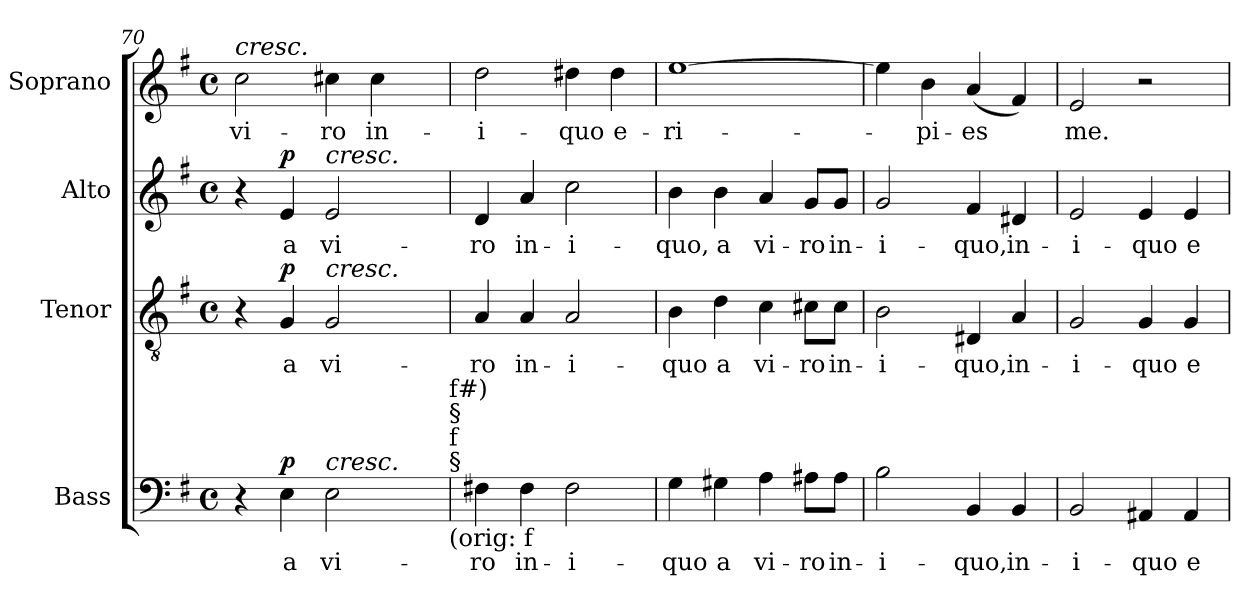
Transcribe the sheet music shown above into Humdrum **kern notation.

**kern	**text	**dynam	**kern	**text	**dynam	**kern	**text	**dynam	**kern	**text
*part4	*part4	*part4	*part3	*part3	*part3	*part2	*part2	*part2	*part1	*part1
*staff4	*staff4	*staff4	*staff3	*staff3	*staff3	*staff2	*staff2	*staff2	*staff1	*staff1
*I"Bass	*	*	*I"Tenor	*	*	*I"Alto	*	*	*I"Soprano	*
*I'B.	*	*	*I'T.	*	*	*I'A.	*	*	*I'S.	*
*clefF4	*	*	*clefGv2	*	*	*clefG2	*	*	*clefG2	*
*	*	*	*ITrd7c12	*	*	*	*	*	*	*
*k[f#]	*	*	*k[f#]	*	*	*k[f#]	*	*	*k[f#]	*
*G:	*	*	*G:	*	*	*G:	*	*	*G:	*
*M4/4	*	*	*M4/4	*	*	*M4/4	*	*	*M4/4	*
*met(c)	*	*	*met(c)	*	*	*met(c)	*	*	*met(c)	*
=70	=70	=70	=70	=70	=70	=70	=70	=70	=70	=70
!	!	!	!	!	!	!	!	!	!LO:TX:a:i:t=cresc.	!
!	!	!	!	!	!	!	!	!	!	!LO:LY:b:color=#000000
*^	*	*	*	*	*	*	*	*	*	*
4r	2ryy	.	.	4r	.	.	4r	.	.	2cci\	vi-
!	!	!LO:LY:b:color=#000000	!	!	!	!	!	!	!	!	!
!	!	!	!	!	!LO:LY:b:color=#000000	!	!	!	!	!	!
!	!	!	!	!	!	!	!	!LO:LY:b:color=#000000	!	!	!
4Ei\	.	a	p	4GGi/	a	p	4ei/	a	p	.	.
!	!	!LO:LY:b:color=#000000	!	!	!	!	!	!	!	!	!
!	!	!	!	!	!LO:LY:b:color=#000000	!	!	!	!	!	!
!	!	!	!	!	!	!	!	!LO:LY:b:color=#000000	!	!	!
!	!	!	!	!	!	!	!LO:TX:a:i:t=cresc.	!	!	!	!
!	!	!	!	!LO:TX:a:i:t=cresc.	!	!	!	!	!	!	!
!LO:TX:a:i:t=cresc.	!	!	!	!	!	!	!	!	!	!	!
!	!	!	!	!	!	!	!	!	!	!	!LO:LY:b:color=#000000
2Ei\	4ryy	vi-	.	2GGi/	vi-	.	2ei/	vi-	.	4cc#Xi\	-ro
!	!	!	!	!	!	!	!	!	!	!	!LO:LY:b:color=#000000
.	8ryy	.	.	.	.	.	.	.	.	4cc#i\	in-
.	16ryy	.	.	.	.	.	.	.	.	.	.
.	32ryy	.	.	.	.	.	.	.	.	.	.
.	64ryy	.	.	.	.	.	.	.	.	.	.
.	128...ryy	.	.	.	.	.	.	.	.	.	.
!	!LO:TX:b:t=(orig&colon; f	!	!	!	!	!	!	!	!	!	!
!	!LO:TX:t=§	!	!	!	!	!	!	!	!	!	!
!	!LO:TX:t=f	!	!	!	!	!	!	!	!	!	!
!	!LO:TX:t=§	!	!	!	!	!	!	!	!	!	!
!	!LO:TX:t=f#)	!	!	!	!	!	!	!	!	!	!
.	1024ryy	.	.	.	.	.	.	.	.	.	.
*v	*v	*	*	*	*	*	*	*	*	*	*
=71	=71	=71	=71	=71	=71	=71	=71	=71	=71	=71
*^	*	*	*	*	*	*	*	*	*	*
!	!	!LO:LY:b:color=#000000	!	!	!	!	!	!	!	!	!
*v	*v	*	*	*	*	*	*	*	*	*	*
*^	*	*	*	*	*	*	*	*	*	*
!	!	!	!	!	!LO:LY:b:color=#000000	!	!	!	!	!	!
*v	*v	*	*	*	*	*	*	*	*	*	*
*^	*	*	*	*	*	*	*	*	*	*
!	!	!	!	!	!	!	!	!LO:LY:b:color=#000000	!	!	!
*v	*v	*	*	*	*	*	*	*	*	*	*
*^	*	*	*	*	*	*	*	*	*	*
!	!	!	!	!	!	!	!	!	!	!	!LO:LY:b:color=#000000
*v	*v	*	*	*	*	*	*	*	*	*	*
4F#Xi\	-ro	.	4AAi/	-ro	.	4di/	-ro	.	2ddi\	-i-
!	!LO:LY:b:color=#000000	!	!	!	!	!	!	!	!	!
!	!	!	!	!LO:LY:b:color=#000000	!	!	!	!	!	!
!	!	!	!	!	!	!	!LO:LY:b:color=#000000	!	!	!
4F#i\	in-	.	4AAi/	in-	.	4ai/	in-	.	.	.
!	!LO:LY:b:color=#000000	!	!	!	!	!	!	!	!	!
!	!	!	!	!LO:LY:b:color=#000000	!	!	!	!	!	!
!	!	!	!	!	!	!	!LO:LY:b:color=#000000	!	!	!
!	!	!	!	!	!	!	!	!	!	!LO:LY:b:color=#000000
2F#i\	-i-	.	2AAi/	-i-	.	2cci\	-i-	.	4dd#Xi\	-quo
!	!	!	!	!	!	!	!	!	!	!LO:LY:b:color=#000000
.	.	.	.	.	.	.	.	.	4dd#i\	e-
=72	=72	=72	=72	=72	=72	=72	=72	=72	=72	=72
!	!LO:LY:b:color=#000000	!	!	!	!	!	!	!	!	!
!	!	!	!	!LO:LY:b:color=#000000	!	!	!	!	!	!
!	!	!	!	!	!	!	!LO:LY:b:color=#000000	!	!	!
!	!	!	!	!	!	!	!	!	!	!LO:LY:b:color=#000000
4Gi\	-quo	.	4BBi\	-quo	.	4bi\	-quo,	.	[1eei	-ri-
!	!LO:LY:b:color=#000000	!	!	!	!	!	!	!	!	!
!	!	!	!	!LO:LY:b:color=#000000	!	!	!	!	!	!
!	!	!	!	!	!	!	!LO:LY:b:color=#000000	!	!	!
4G#Xi\	a	.	4Di\	a	.	4bi\	a	.	.	.
!	!LO:LY:b:color=#000000	!	!	!	!	!	!	!	!	!
!	!	!	!	!LO:LY:b:color=#000000	!	!	!	!	!	!
!	!	!	!	!	!	!	!LO:LY:b:color=#000000	!	!	!
4Ai\	vi-	.	4Ci\	vi-	.	4ai/	vi-	.	.	.
!	!LO:LY:b:color=#000000	!	!	!	!	!	!	!	!	!
!	!	!	!	!LO:LY:b:color=#000000	!	!	!	!	!	!
!	!	!	!	!	!	!	!LO:LY:b:color=#000000	!	!	!
8A#Xi\L	-ro	.	8C#Xi\L	-ro	.	8gi/L	-ro	.	.	.
!	!LO:LY:b:color=#000000	!	!	!	!	!	!	!	!	!
!	!	!	!	!LO:LY:b:color=#000000	!	!	!	!	!	!
!	!	!	!	!	!	!	!LO:LY:b:color=#000000	!	!	!
8A#i\J	in-	.	8C#i\J	in-	.	8gi/J	in-	.	.	.
=73	=73	=73	=73	=73	=73	=73	=73	=73	=73	=73
!	!LO:LY:b:color=#000000	!	!	!	!	!	!	!	!	!
!	!	!	!	!LO:LY:b:color=#000000	!	!	!	!	!	!
!	!	!	!	!	!	!	!LO:LY:b:color=#000000	!	!	!
2Bi\	-i-	.	2BBi\	-i-	.	2gi/	-i-	.	4eei\]	.
!	!	!	!	!	!	!	!	!	!	!LO:LY:b:color=#000000
.	.	.	.	.	.	.	.	.	4bi\	-pi-
!	!LO:LY:b:color=#000000	!	!	!	!	!	!	!	!	!
!	!	!	!	!LO:LY:b:color=#000000	!	!	!	!	!	!
!	!	!	!	!	!	!	!LO:LY:b:color=#000000	!	!	!
!	!	!	!	!	!	!	!	!	!	!LO:LY:b:color=#000000
4BBi/	-quo,	.	4DD#Xi/	-quo,	.	4f#i/	-quo,	.	(4ai/	-es
!	!LO:LY:b:color=#000000	!	!	!	!	!	!	!	!	!
!	!	!	!	!LO:LY:b:color=#000000	!	!	!	!	!	!
!	!	!	!	!	!	!	!LO:LY:b:color=#000000	!	!	!
4BBi/	in-	.	4AAi/	in-	.	4d#Xi/	in-	.	4f#i/)	.
=74	=74	=74	=74	=74	=74	=74	=74	=74	=74	=74
!	!LO:LY:b:color=#000000	!	!	!	!	!	!	!	!	!
!	!	!	!	!LO:LY:b:color=#000000	!	!	!	!	!	!
!	!	!	!	!	!	!	!LO:LY:b:color=#000000	!	!	!
!	!	!	!	!	!	!	!	!	!	!LO:LY:b:color=#000000
2BBi/	-i-	.	2GGi/	-i-	.	2ei/	-i-	.	2ei/	me.
!	!LO:LY:b:color=#000000	!	!	!	!	!	!	!	!	!
!	!	!	!	!LO:LY:b:color=#000000	!	!	!	!	!	!
!	!	!	!	!	!	!	!LO:LY:b:color=#000000	!	!	!
4AA#Xi/	-quo	.	4GGi/	-quo	.	4ei/	-quo	.	2r	.
!	!LO:LY:b:color=#000000	!	!	!	!	!	!	!	!	!
!	!	!	!	!LO:LY:b:color=#000000	!	!	!	!	!	!
!	!	!	!	!	!	!	!LO:LY:b:color=#000000	!	!	!
4AA#i/	e-	.	4GGi/	e-	.	4ei/	e-	.	.	.
=	=	=	=	=	=	=	=	=	=	=
*-	*-	*-	*-	*-	*-	*-	*-	*-	*-	*-
